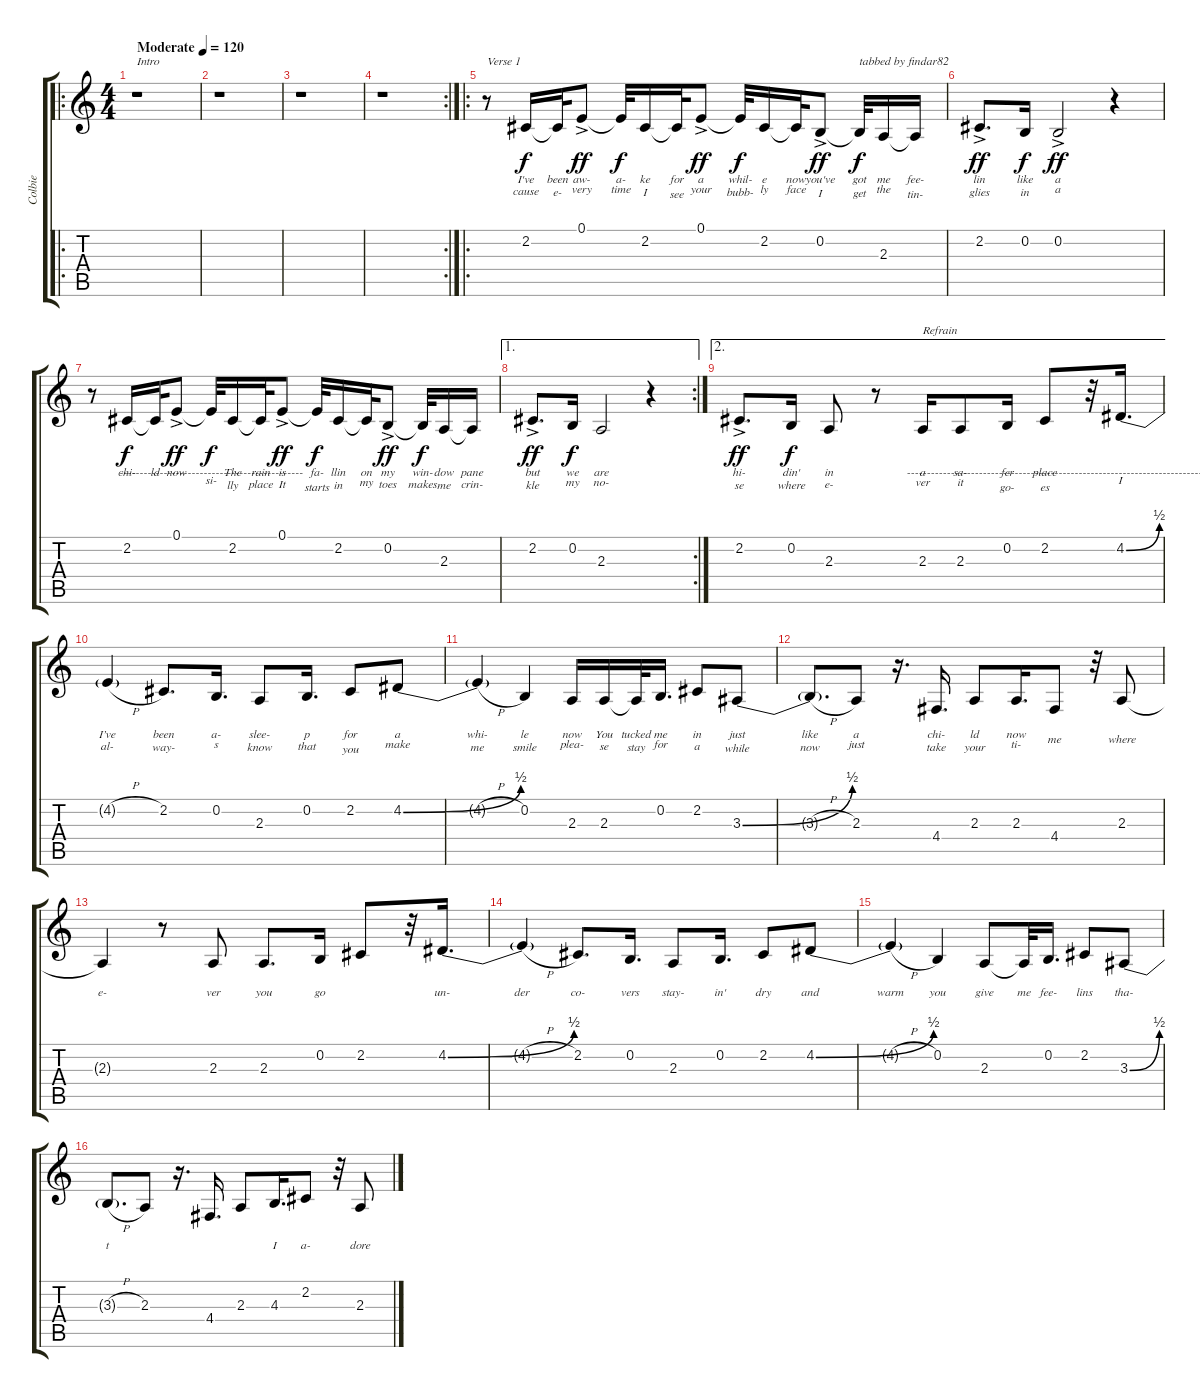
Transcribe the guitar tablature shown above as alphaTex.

\track ("Colbie" "Colbie") {instrument stringensemble1}
\staff {score tabs}
\tuning (E4 B3 G3 D3 A2 E2) {hide}
\ro
\ts (4 4)
\tempo (120 "Moderate")
\clef g2
\ks c
r.1{txt "Intro" dy f instrument stringensemble1} |
r.1 |
r.1 |
\rc 2
r.1 |
\ro
r.8{txt "Verse 1"} 2.2.16{lyrics (0 "I've") lyrics (1 "cause") lyrics (2 "") lyrics (3 "") lyrics (4 "")} 2.2{t}.32{lyrics (0 "been") lyrics (1 "e-") lyrics (2 "") lyrics (3 "") lyrics (4 "")} 0.1{ac}.8{lyrics (0 "aw-") lyrics (1 "very") lyrics (2 "") lyrics (3 "") lyrics (4 "") dy ff} 0.1{t}.32{lyrics (0 "a-") lyrics (1 "time") lyrics (2 "") lyrics (3 "") lyrics (4 "") dy f} 2.2.16{lyrics (0 "ke") lyrics (1 "I") lyrics (2 "") lyrics (3 "") lyrics (4 "")} 2.2{t}.32{lyrics (0 "for") lyrics (1 "see") lyrics (2 "") lyrics (3 "") lyrics (4 "")} 0.1{ac}.8{lyrics (0 "a") lyrics (1 "your") lyrics (2 "") lyrics (3 "") lyrics (4 "") dy ff} 0.1{t}.32{lyrics (0 "whil-") lyrics (1 "bubb-") lyrics (2 "") lyrics (3 "") lyrics (4 "") dy f} 2.2.16{lyrics (0 "e") lyrics (1 "ly") lyrics (2 "") lyrics (3 "") lyrics (4 "")} 2.2{t}.32{lyrics (0 "now") lyrics (1 "face") lyrics (2 "") lyrics (3 "") lyrics (4 "")} 0.2{ac}.8{lyrics (0 "you've") lyrics (1 "I") lyrics (2 "") lyrics (3 "") lyrics (4 "") dy ff} 0.2{t}.32{txt "tabbed by findar82" lyrics (0 "got") lyrics (1 "get") lyrics (2 "") lyrics (3 "") lyrics (4 "") dy f} 2.3.16{lyrics (0 "me") lyrics (1 "the") lyrics (2 "") lyrics (3 "") lyrics (4 "")} 2.3{t}.16{lyrics (0 "fee-") lyrics (1 "tin-") lyrics (2 "") lyrics (3 "") lyrics (4 "")} |
2.2{ac}.8{d lyrics (0 "lin") lyrics (1 "glies") lyrics (2 "") lyrics (3 "") lyrics (4 "") dy ff} 0.2.16{lyrics (0 "like") lyrics (1 "in") lyrics (2 "") lyrics (3 "") lyrics (4 "") dy f} 0.2{ac}.2{lyrics (0 "a") lyrics (1 "a") lyrics (2 "") lyrics (3 "") lyrics (4 "") dy ff} r.4 |
r.8 2.2.16{lyrics (0 "chi-") lyrics (1 "") lyrics (2 "") lyrics (3 "") lyrics (4 "") dy f} 2.2{t}.32{lyrics (0 "ld") lyrics (1 "") lyrics (2 "") lyrics (3 "") lyrics (4 "")} 0.1{ac}.8{lyrics (0 "now") lyrics (1 "") lyrics (2 "") lyrics (3 "") lyrics (4 "") dy ff} 0.1{t}.32{lyrics (0 "----------------------------------------------") lyrics (1 "si-") lyrics (2 "") lyrics (3 "") lyrics (4 "") dy f} 2.2.16{lyrics (0 "The") lyrics (1 "lly") lyrics (2 "") lyrics (3 "") lyrics (4 "")} 2.2{t}.32{lyrics (0 "rain") lyrics (1 "place") lyrics (2 "") lyrics (3 "") lyrics (4 "")} 0.1{ac}.8{lyrics (0 "is") lyrics (1 "It") lyrics (2 "") lyrics (3 "") lyrics (4 "") dy ff} 0.1{t}.32{lyrics (0 "fa-") lyrics (1 "starts") lyrics (2 "") lyrics (3 "") lyrics (4 "") dy f} 2.2.16{lyrics (0 "llin") lyrics (1 "in") lyrics (2 "") lyrics (3 "") lyrics (4 "")} 2.2{t}.32{lyrics (0 "on") lyrics (1 "my") lyrics (2 "") lyrics (3 "") lyrics (4 "")} 0.2{ac}.8{lyrics (0 "my") lyrics (1 "toes") lyrics (2 "") lyrics (3 "") lyrics (4 "") dy ff} 0.2{t}.32{lyrics (0 "win-") lyrics (1 "makes") lyrics (2 "") lyrics (3 "") lyrics (4 "") dy f} 2.3.16{lyrics (0 "dow") lyrics (1 "me") lyrics (2 "") lyrics (3 "") lyrics (4 "")} 2.3{t}.16{lyrics (0 "pane") lyrics (1 "crin-") lyrics (2 "") lyrics (3 "") lyrics (4 "")} |
\ae 1
\rc 2
2.2{ac}.8{d lyrics (0 "but") lyrics (1 "kle") lyrics (2 "") lyrics (3 "") lyrics (4 "") dy ff} 0.2.16{lyrics (0 "we") lyrics (1 "my") lyrics (2 "") lyrics (3 "") lyrics (4 "") dy f} 2.3.2{lyrics (0 "are") lyrics (1 "no-") lyrics (2 "") lyrics (3 "") lyrics (4 "")} r.4 |
\ae 2
2.2{ac}.8{d lyrics (0 "hi-") lyrics (1 "se") lyrics (2 "") lyrics (3 "") lyrics (4 "") dy ff} 0.2.16{lyrics (0 "din'") lyrics (1 "where") lyrics (2 "") lyrics (3 "") lyrics (4 "") dy f} 2.3.8{lyrics (0 "in") lyrics (1 "e-") lyrics (2 "") lyrics (3 "") lyrics (4 "")} r.8 2.3.16{txt "Refrain" lyrics (0 "a") lyrics (1 "ver") lyrics (2 "") lyrics (3 "") lyrics (4 "")} 2.3.8{lyrics (0 "sa-") lyrics (1 "it") lyrics (2 "") lyrics (3 "") lyrics (4 "")} 0.2.16{lyrics (0 "fer") lyrics (1 "go-") lyrics (2 "") lyrics (3 "") lyrics (4 "")} 2.2.8{lyrics (0 "place") lyrics (1 "es") lyrics (2 "") lyrics (3 "") lyrics (4 "")} r.32 4.2{be (bend 0 0 60 2)}.16{d lyrics (0 "-----------------------------------------------------------------------------------------------------------") lyrics (1 "I") lyrics (2 "") lyrics (3 "") lyrics (4 "")} |
4.2{h t}.4{lyrics (0 "I’ve") lyrics (1 "al-") lyrics (2 "") lyrics (3 "") lyrics (4 "")} 2.2.8{d lyrics (0 "been") lyrics (1 "way-") lyrics (2 "") lyrics (3 "") lyrics (4 "")} 0.2.16{d lyrics (0 "a-") lyrics (1 "s") lyrics (2 "") lyrics (3 "") lyrics (4 "")} 2.3.8{lyrics (0 "slee-") lyrics (1 "know") lyrics (2 "") lyrics (3 "") lyrics (4 "")} 0.2.16{d lyrics (0 "p") lyrics (1 "that") lyrics (2 "") lyrics (3 "") lyrics (4 "")} 2.2.8{lyrics (0 "for") lyrics (1 "you") lyrics (2 "") lyrics (3 "") lyrics (4 "")} 4.2{be (bend 0 0 60 2)}.8{lyrics (0 "a") lyrics (1 "make") lyrics (2 "") lyrics (3 "") lyrics (4 "")} |
4.2{h t}.4{lyrics (0 "whi-") lyrics (1 "me") lyrics (2 "") lyrics (3 "") lyrics (4 "")} 0.2.4{lyrics (0 "le") lyrics (1 "smile") lyrics (2 "") lyrics (3 "") lyrics (4 "")} 2.3.16{lyrics (0 "now") lyrics (1 "plea-") lyrics (2 "") lyrics (3 "") lyrics (4 "")} 2.3.16{lyrics (0 "You") lyrics (1 "se") lyrics (2 "") lyrics (3 "") lyrics (4 "")} 2.3{t}.32{lyrics (0 "tucked") lyrics (1 "stay") lyrics (2 "") lyrics (3 "") lyrics (4 "")} 0.2.16{d lyrics (0 "me") lyrics (1 "for") lyrics (2 "") lyrics (3 "") lyrics (4 "")} 2.2.8{lyrics (0 "in") lyrics (1 "a") lyrics (2 "") lyrics (3 "") lyrics (4 "")} 3.3{be (bend 0 0 60 2)}.8{lyrics (0 "just") lyrics (1 "while") lyrics (2 "") lyrics (3 "") lyrics (4 "")} |
3.3{h t}.8{d lyrics (0 "like") lyrics (1 "now") lyrics (2 "") lyrics (3 "") lyrics (4 "")} 2.3.8{lyrics (0 "a") lyrics (1 "just") lyrics (2 "") lyrics (3 "") lyrics (4 "")} r.16{d} 4.4.16{d lyrics (0 "chi-") lyrics (1 "take") lyrics (2 "") lyrics (3 "") lyrics (4 "")} 2.3.8{lyrics (0 "ld") lyrics (1 "your") lyrics (2 "") lyrics (3 "") lyrics (4 "")} 2.3.16{d lyrics (0 "now") lyrics (1 "ti-") lyrics (2 "") lyrics (3 "") lyrics (4 "")} 4.4.8{lyrics (0 "") lyrics (1 "me") lyrics (2 "") lyrics (3 "") lyrics (4 "")} r.32 2.3.8{lyrics (0 "") lyrics (1 "where") lyrics (2 "") lyrics (3 "") lyrics (4 "")} |
2.3{t}.4{lyrics (0 "") lyrics (1 "e-") lyrics (2 "") lyrics (3 "") lyrics (4 "")} r.8 2.3.8{lyrics (0 "") lyrics (1 "ver") lyrics (2 "") lyrics (3 "") lyrics (4 "")} 2.3.8{d lyrics (0 "") lyrics (1 "you") lyrics (2 "") lyrics (3 "") lyrics (4 "")} 0.2.16{lyrics (0 "") lyrics (1 "go") lyrics (2 "") lyrics (3 "") lyrics (4 "")} 2.2.8{lyrics (0 "") lyrics (1 "") lyrics (2 "") lyrics (3 "") lyrics (4 "")} r.32 4.2{be (bend 0 0 60 2)}.16{d lyrics (0 "") lyrics (1 "un-") lyrics (2 "") lyrics (3 "") lyrics (4 "")} |
4.2{h t}.4{lyrics (0 "") lyrics (1 "der") lyrics (2 "") lyrics (3 "") lyrics (4 "")} 2.2.8{d lyrics (0 "") lyrics (1 "co-") lyrics (2 "") lyrics (3 "") lyrics (4 "")} 0.2.16{d lyrics (0 "") lyrics (1 "vers") lyrics (2 "") lyrics (3 "") lyrics (4 "")} 2.3.8{lyrics (0 "") lyrics (1 "stay-") lyrics (2 "") lyrics (3 "") lyrics (4 "")} 0.2.16{d lyrics (0 "") lyrics (1 "in'") lyrics (2 "") lyrics (3 "") lyrics (4 "")} 2.2.8{lyrics (0 "") lyrics (1 "dry") lyrics (2 "") lyrics (3 "") lyrics (4 "")} 4.2{be (bend 0 0 60 2)}.8{lyrics (0 "") lyrics (1 "and") lyrics (2 "") lyrics (3 "") lyrics (4 "")} |
4.2{h t}.4{lyrics (0 "") lyrics (1 "warm") lyrics (2 "") lyrics (3 "") lyrics (4 "")} 0.2.4{lyrics (0 "") lyrics (1 "you") lyrics (2 "") lyrics (3 "") lyrics (4 "")} 2.3.8{lyrics (0 "") lyrics (1 "give") lyrics (2 "") lyrics (3 "") lyrics (4 "")} 2.3{t}.32{lyrics (0 "") lyrics (1 "me") lyrics (2 "") lyrics (3 "") lyrics (4 "")} 0.2.16{d lyrics (0 "") lyrics (1 "fee-") lyrics (2 "") lyrics (3 "") lyrics (4 "")} 2.2.8{lyrics (0 "") lyrics (1 "lins") lyrics (2 "") lyrics (3 "") lyrics (4 "")} 3.3{be (bend 0 0 60 2)}.8{lyrics (0 "") lyrics (1 "tha-") lyrics (2 "") lyrics (3 "") lyrics (4 "")} |
3.3{h t}.8{d lyrics (0 "") lyrics (1 "t") lyrics (2 "") lyrics (3 "") lyrics (4 "")} 2.3.8{lyrics (0 "") lyrics (1 "") lyrics (2 "") lyrics (3 "") lyrics (4 "")} r.16{d} 4.4.16{d lyrics (0 "") lyrics (1 "") lyrics (2 "") lyrics (3 "") lyrics (4 "")} 2.3.8{lyrics (0 "") lyrics (1 "") lyrics (2 "") lyrics (3 "") lyrics (4 "")} 4.3.16{d lyrics (0 "") lyrics (1 "I") lyrics (2 "") lyrics (3 "") lyrics (4 "")} 2.2.8{lyrics (0 "") lyrics (1 "a-") lyrics (2 "") lyrics (3 "") lyrics (4 "")} r.32 2.3.8{lyrics (0 "") lyrics (1 "dore") lyrics (2 "") lyrics (3 "") lyrics (4 "")}
